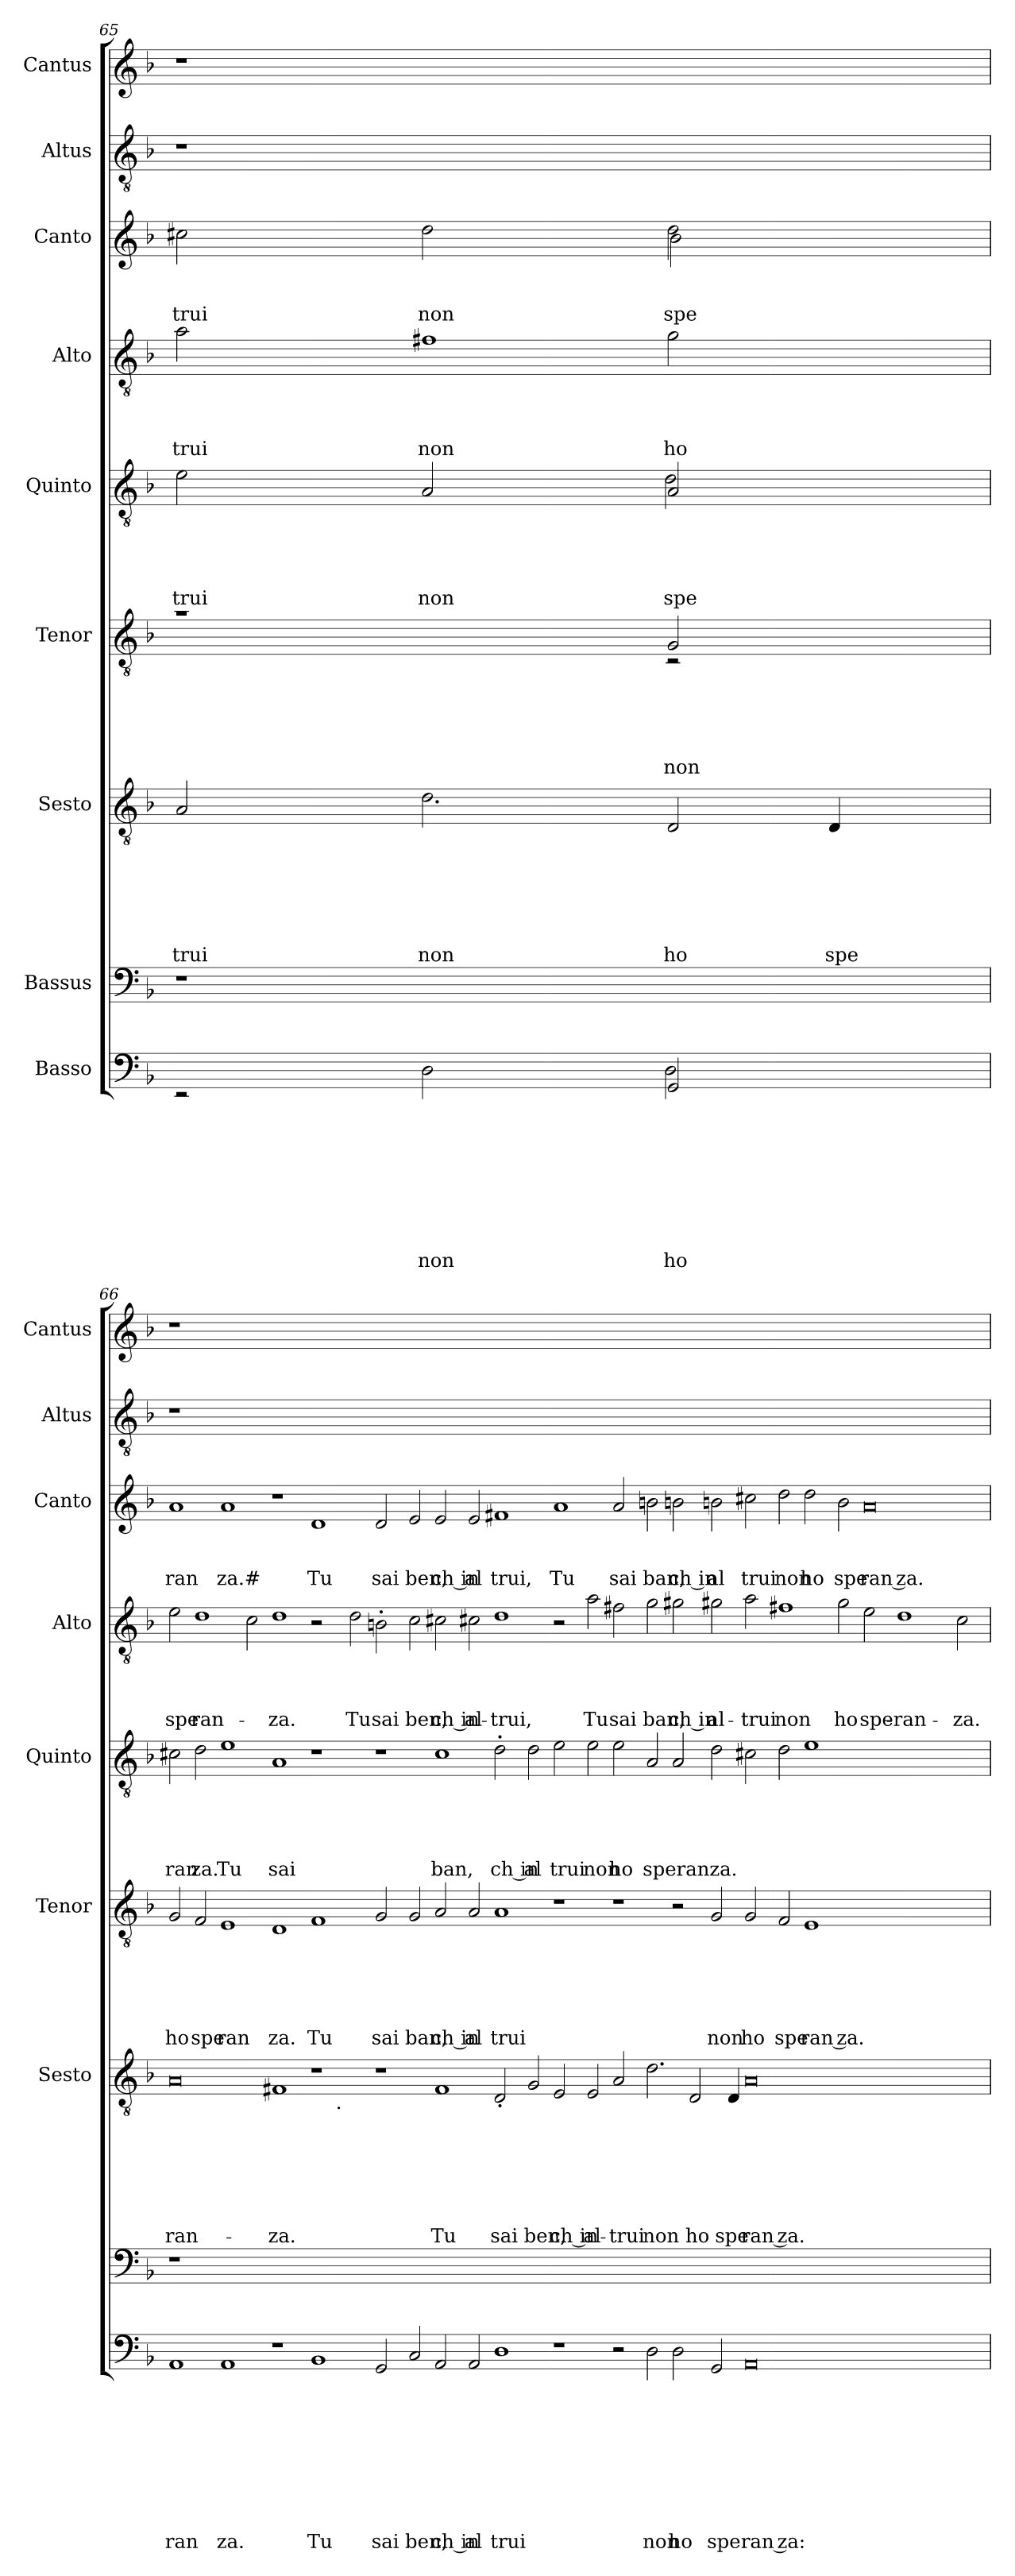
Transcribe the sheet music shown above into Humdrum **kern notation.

**kern	**text	**text	**text	**text	**text	**text	**text	**text	**text	**kern	**kern	**text	**text	**text	**text	**text	**text	**text	**kern	**text	**text	**text	**text	**text	**text	**kern	**text	**text	**text	**text	**text	**kern	**text	**text	**text	**text	**kern	**text	**text	**text	**kern	**kern
*part9	*part9	*part9	*part9	*part9	*part9	*part9	*part9	*part9	*part9	*part8	*part7	*part7	*part7	*part7	*part7	*part7	*part7	*part7	*part6	*part6	*part6	*part6	*part6	*part6	*part6	*part5	*part5	*part5	*part5	*part5	*part5	*part4	*part4	*part4	*part4	*part4	*part3	*part3	*part3	*part3	*part2	*part1
*staff9	*staff9	*staff9	*staff9	*staff9	*staff9	*staff9	*staff9	*staff9	*staff9	*staff8	*staff7	*staff7	*staff7	*staff7	*staff7	*staff7	*staff7	*staff7	*staff6	*staff6	*staff6	*staff6	*staff6	*staff6	*staff6	*staff5	*staff5	*staff5	*staff5	*staff5	*staff5	*staff4	*staff4	*staff4	*staff4	*staff4	*staff3	*staff3	*staff3	*staff3	*staff2	*staff1
*I"Basso	*	*	*	*	*	*	*	*	*	*I"Bassus	*I"Sesto	*	*	*	*	*	*	*	*I"Tenor	*	*	*	*	*	*	*I"Quinto	*	*	*	*	*	*I"Alto	*	*	*	*	*I"Canto	*	*	*	*I"Altus	*I"Cantus
*	*	*	*	*	*	*	*	*	*	*	*I'Sesto	*	*	*	*	*	*	*	*I'Tenor	*	*	*	*	*	*	*I'Quinto	*	*	*	*	*	*I'Alto	*	*	*	*	*I'Canto	*	*	*	*I'Altus	*I'Cantus
*clefF4	*	*	*	*	*	*	*	*	*	*clefF4	*clefGv2	*	*	*	*	*	*	*	*clefGv2	*	*	*	*	*	*	*clefGv2	*	*	*	*	*	*clefGv2	*	*	*	*	*clefG2	*	*	*	*clefGv2	*clefG2
*k[b-]	*	*	*	*	*	*	*	*	*	*k[b-]	*k[b-]	*	*	*	*	*	*	*	*k[b-]	*	*	*	*	*	*	*k[b-]	*	*	*	*	*	*k[b-]	*	*	*	*	*k[b-]	*	*	*	*k[b-]	*k[b-]
*F:	*	*	*	*	*	*	*	*	*	*F:	*F:	*	*	*	*	*	*	*	*F:	*	*	*	*	*	*	*F:	*	*	*	*	*	*F:	*	*	*	*	*F:	*	*	*	*F:	*F:
=65	=65	=65	=65	=65	=65	=65	=65	=65	=65	=65	=65	=65	=65	=65	=65	=65	=65	=65	=65	=65	=65	=65	=65	=65	=65	=65	=65	=65	=65	=65	=65	=65	=65	=65	=65	=65	=65	=65	=65	=65	=65	=65
*^	*	*	*	*	*	*	*	*	*	*	*	*	*	*	*	*	*	*	*	*	*	*	*	*	*	*	*	*	*	*	*	*	*	*	*	*	*	*	*	*	*	*
!	!	!	!	!	!	!	!	!	!	!	!	!	!	!	!	!	!	!	!LO:LY:b	!	!	!	!	!	!	!	!	!	!	!	!	!LO:LY:b	!	!	!	!	!LO:LY:b	!	!	!	!LO:LY:b	!	!
*	*	*	*	*	*	*	*	*	*	*	*	*^	*	*	*	*	*	*	*	*^	*	*	*	*	*	*	*^	*	*	*	*	*	*^	*	*	*	*	*^	*	*	*	*	*
1ryy	2rEE	.	.	.	.	.	.	.	.	.	1r	2A/	1ryy	.	.	.	.	.	.	trui	1ra	1ryy	.	.	.	.	.	.	2ryy	2e\	.	.	.	.	trui	2a\	1ryy	.	.	.	-trui	2cc#X\	1ryy	.	.	trui	1r	1r
!	!	!	!	!	!	!	!	!	!	!LO:LY:b	!	!	!	!	!	!	!	!	!	!LO:LY:b	!	!	!	!	!	!	!	!	!	!	!	!	!	!	!LO:LY:b	!	!	!	!	!	!LO:LY:b	!	!	!	!	!LO:LY:b	!	!
.	2D\	.	.	.	.	.	.	.	.	-non	.	2.d\	.	.	.	.	.	.	.	non	.	.	.	.	.	.	.	.	2A/	2ryy	.	.	.	.	non	1f#X	.	.	.	.	non	2dd\	.	.	.	non	.	.
!	!	!	!	!	!	!	!	!	!	!LO:LY:b	!	!	!	!	!	!	!	!	!	!	!	!	!	!	!	!	!	!	!	!	!	!	!	!	!	!	!	!	!	!	!	!	!	!	!	!	!	!
!	!	!	!	!	!	!	!	!	!	!LO:LY:b	!	!	!	!	!	!	!	!	!	!LO:LY:b	!	!	!	!	!	!	!	!LO:LY:b	!	!	!	!	!	!	!LO:LY:b	!	!	!	!	!	!	!	!	!	!	!	!	!
!	!	!	!	!	!	!	!	!	!	!	!	!	!	!	!	!	!	!	!	!	!	!	!	!	!	!	!	!	!	!	!	!	!	!	!LO:LY:b	!	!	!	!	!	!LO:LY:b	!	!	!	!	!LO:LY:b	!	!
!	!	!	!	!	!	!	!	!	!	!	!	!	!	!	!	!	!	!	!	!	!	!	!	!	!	!	!	!	!	!	!	!	!	!	!	!	!	!	!	!	!	!	!	!	!	!LO:LY:b	!	!
2GG/	2D\	.	.	.	.	.	.	.	.	ho	2ryy	.	2D/	.	.	.	.	.	.	ho	2G/	2rC	.	.	.	.	.	non	2A/	2d\	.	.	.	.	spe	.	2g\	.	.	.	ho	2dd\	2b-\	.	.	spe	2ryy	2ryy
!	!	!	!	!	!	!	!	!	!	!	!	!	!	!	!	!	!	!	!	!LO:LY:b	!	!	!	!	!	!	!	!	!	!	!	!	!	!	!	!	!	!	!	!	!	!	!	!	!	!	!	!
.	.	.	.	.	.	.	.	.	.	.	.	4D/	.	.	.	.	.	.	.	spe	.	.	.	.	.	.	.	.	.	.	.	.	.	.	.	.	.	.	.	.	.	.	.	.	.	.	.	.
*	*	*	*	*	*	*	*	*	*	*	*	*	*	*	*	*	*	*	*	*	*v	*v	*	*	*	*	*	*	*	*	*	*	*	*	*	*v	*v	*	*	*	*	*v	*v	*	*	*	*	*
*v	*v	*	*	*	*	*	*	*	*	*	*	*	*	*	*	*	*	*	*	*	*	*	*	*	*	*	*	*v	*v	*	*	*	*	*	*	*	*	*	*	*	*	*	*	*	*
!!LO:LB:g=z
=66	=66	=66	=66	=66	=66	=66	=66	=66	=66	=66	=66	=66	=66	=66	=66	=66	=66	=66	=66	=66	=66	=66	=66	=66	=66	=66	=66	=66	=66	=66	=66	=66	=66	=66	=66	=66	=66	=66	=66	=66	=66	=66	=66
!	!	!	!	!	!	!	!	!	!LO:LY:b	!	!	!	!	!	!	!	!	!	!LO:LY:b	!	!	!	!	!	!	!LO:LY:b	!	!	!	!	!	!LO:LY:b	!	!	!	!	!LO:LY:b	!	!	!	!LO:LY:b	!	!
1AA	.	.	.	.	.	.	.	.	ran	1r	0A	1ryy	.	.	.	.	.	.	ran-	2G/	.	.	.	.	.	ho	2c#X\	.	.	.	.	ran	2e\	.	.	.	spe-	1a	.	.	ran	1r	1r
!	!	!	!	!	!	!	!	!	!	!	!	!	!	!	!	!	!	!	!	!	!	!	!	!	!	!LO:LY:b	!	!	!	!	!	!LO:LY:b	!	!	!	!	!LO:LY:b	!	!	!	!	!	!
.	.	.	.	.	.	.	.	.	.	.	.	.	.	.	.	.	.	.	.	2F/	.	.	.	.	.	spe	2d\	.	.	.	.	za.	1d	.	.	.	-ran-	.	.	.	.	.	.
!	!	!	!	!	!	!	!	!	!LO:LY:b	!	!	!	!	!	!	!	!	!	!	!	!	!	!	!	!	!LO:LY:b	!	!	!	!	!	!LO:LY:b	!	!	!	!	!	!	!	!	!LO:LY:b	!	!
1AA	.	.	.	.	.	.	.	.	za.	000ryy	.	1ryy	.	.	.	.	.	.	.	1E	.	.	.	.	.	ran	1e	.	.	.	.	Tu	.	.	.	.	.	1a	.	.	za.#	000ryy	000ryy
.	.	.	.	.	.	.	.	.	.	.	.	.	.	.	.	.	.	.	.	.	.	.	.	.	.	.	.	.	.	.	.	.	2c\	.	.	.	.	.	.	.	.	.	.
!	!	!	!	!	!	!	!	!	!	!	!	!	!	!	!	!	!	!	!LO:LY:b	!	!	!	!	!	!	!LO:LY:b	!	!	!	!	!	!LO:LY:b	!	!	!	!	!LO:LY:b	!	!	!	!	!	!
1r	.	.	.	.	.	.	.	.	.	.	1F#X	1ryy	.	.	.	.	.	.	-za.	1D	.	.	.	.	.	za.	1A	.	.	.	.	sai	1d	.	.	.	-za.	1r	.	.	.	.	.
!	!	!	!	!	!	!	!	!	!LO:LY:b	!	!	!	!	!	!	!	!	!	!	!	!	!	!	!	!	!LO:LY:b	!	!	!	!	!	!	!	!	!	!	!	!	!	!	!LO:LY:b	!	!
1BB-	.	.	.	.	.	.	.	.	Tu	.	1r	4ryy	.	.	.	.	.	.	.	1F	.	.	.	.	.	Tu	1r	.	.	.	.	.	2r	.	.	.	.	1d	.	.	Tu	.	.
.	.	.	.	.	.	.	.	.	.	.	.	16ryy	.	.	.	.	.	.	.	.	.	.	.	.	.	.	.	.	.	.	.	.	.	.	.	.	.	.	.	.	.	.	.
!	!	!	!	!	!	!	!	!	!	!	!	!LO:TX:b:t=.	!	!	!	!	!	!	!	!	!	!	!	!	!	!	!	!	!	!	!	!	!	!	!	!	!	!	!	!	!	!	!
.	.	.	.	.	.	.	.	.	.	.	.	1ryy	.	.	.	.	.	.	.	.	.	.	.	.	.	.	.	.	.	.	.	.	.	.	.	.	.	.	.	.	.	.	.
!	!	!	!	!	!	!	!	!	!	!	!	!	!	!	!	!	!	!	!	!	!	!	!	!	!	!	!	!	!	!	!	!	!	!	!	!	!LO:LY:b	!	!	!	!	!	!
.	.	.	.	.	.	.	.	.	.	.	.	.	.	.	.	.	.	.	.	.	.	.	.	.	.	.	.	.	.	.	.	.	2d\	.	.	.	Tu	.	.	.	.	.	.
!	!	!	!	!	!	!	!	!	!LO:LY:b	!	!	!	!	!	!	!	!	!	!	!	!	!	!	!	!	!LO:LY:b	!	!	!	!	!	!	!	!	!	!	!LO:LY:b	!	!	!	!LO:LY:b	!	!
2GG/	.	.	.	.	.	.	.	.	sai	.	1r	.	.	.	.	.	.	.	.	2G/	.	.	.	.	.	sai	1r	.	.	.	.	.	2Bn'>\	.	.	.	sai	2d/	.	.	sai	.	.
.	.	.	.	.	.	.	.	.	.	.	.	1ryy	.	.	.	.	.	.	.	.	.	.	.	.	.	.	.	.	.	.	.	.	.	.	.	.	.	.	.	.	.	.	.
!	!	!	!	!	!	!	!	!	!LO:LY:b	!	!	!	!	!	!	!	!	!	!	!	!	!	!	!	!	!LO:LY:b	!	!	!	!	!	!	!	!	!	!	!LO:LY:b	!	!	!	!LO:LY:b	!	!
2C/	.	.	.	.	.	.	.	.	ben,	.	.	.	.	.	.	.	.	.	.	2G/	.	.	.	.	.	ban,	.	.	.	.	.	.	2c\	.	.	.	ben,	2e/	.	.	ben,	.	.
!	!	!	!	!	!	!	!	!	!LO:LY:b:rj	!	!	!	!	!	!	!	!	!	!LO:LY:b	!	!	!	!	!	!	!LO:LY:b:rj	!	!	!	!	!	!LO:LY:b	!	!	!	!	!LO:LY:b:rj	!	!	!	!LO:LY:b:rj	!	!
2AA/	.	.	.	.	.	.	.	.	ch in	.	1F#	.	.	.	.	.	.	.	Tu	2A/	.	.	.	.	.	ch in	1c#	.	.	.	.	ban,	2c#X\	.	.	.	ch in	2e/	.	.	ch in	.	.
.	.	.	.	.	.	.	.	.	.	.	.	1ryy	.	.	.	.	.	.	.	.	.	.	.	.	.	.	.	.	.	.	.	.	.	.	.	.	.	.	.	.	.	.	.
!	!	!	!	!	!	!	!	!	!LO:LY:b	!	!	!	!	!	!	!	!	!	!	!	!	!	!	!	!	!LO:LY:b	!	!	!	!	!	!	!	!	!	!	!LO:LY:b	!	!	!	!LO:LY:b	!	!
2AA/	.	.	.	.	.	.	.	.	al	.	.	.	.	.	.	.	.	.	.	2A/	.	.	.	.	.	al	.	.	.	.	.	.	2c#X\	.	.	.	al-	2e/	.	.	al	.	.
!	!	!	!	!	!	!	!	!	!LO:LY:b	!	!	!	!	!	!	!	!	!	!LO:LY:b	!	!	!	!	!	!	!LO:LY:b	!	!	!	!	!	!LO:LY:b:rj	!	!	!	!	!LO:LY:b	!	!	!	!LO:LY:b	!	!
1D	.	.	.	.	.	.	.	.	trui	.	2D'</	.	.	.	.	.	.	.	sai	1A	.	.	.	.	.	trui	2d'>\	.	.	.	.	ch in	1d	.	.	.	-trui,	1f#X	.	.	trui,	.	.
.	.	.	.	.	.	.	.	.	.	.	.	1ryy	.	.	.	.	.	.	.	.	.	.	.	.	.	.	.	.	.	.	.	.	.	.	.	.	.	.	.	.	.	.	.
!	!	!	!	!	!	!	!	!	!	!	!	!	!	!	!	!	!	!	!LO:LY:b	!	!	!	!	!	!	!	!	!	!	!	!	!LO:LY:b	!	!	!	!	!	!	!	!	!	!	!
.	.	.	.	.	.	.	.	.	.	.	2G/	.	.	.	.	.	.	.	ben,	.	.	.	.	.	.	.	2d\	.	.	.	.	al	.	.	.	.	.	.	.	.	.	.	.
!	!	!	!	!	!	!	!	!	!	!	!	!	!	!	!	!	!	!	!LO:LY:b:rj	!	!	!	!	!	!	!	!	!	!	!	!	!LO:LY:b	!	!	!	!	!	!	!	!	!LO:LY:b	!	!
1r	.	.	.	.	.	.	.	.	.	.	2E/	.	.	.	.	.	.	.	ch in	1r	.	.	.	.	.	.	2e\	.	.	.	.	trui	2r	.	.	.	.	1a	.	.	Tu	.	.
.	.	.	.	.	.	.	.	.	.	.	.	1ryy	.	.	.	.	.	.	.	.	.	.	.	.	.	.	.	.	.	.	.	.	.	.	.	.	.	.	.	.	.	.	.
!	!	!	!	!	!	!	!	!	!	!	!	!	!	!	!	!	!	!	!LO:LY:b	!	!	!	!	!	!	!	!	!	!	!	!	!LO:LY:b	!	!	!	!	!LO:LY:b	!	!	!	!	!	!
.	.	.	.	.	.	.	.	.	.	.	2E/	.	.	.	.	.	.	.	al-	.	.	.	.	.	.	.	2e\	.	.	.	.	non	2a\	.	.	.	Tu	.	.	.	.	.	.
!	!	!	!	!	!	!	!	!	!	!	!	!	!	!	!	!	!	!	!LO:LY:b	!	!	!	!	!	!	!	!	!	!	!	!	!LO:LY:b	!	!	!	!	!LO:LY:b	!	!	!	!LO:LY:b	!	!
2r	.	.	.	.	.	.	.	.	.	.	2A/	.	.	.	.	.	.	.	-trui	1r	.	.	.	.	.	.	2e\	.	.	.	.	ho	2f#X\	.	.	.	sai	2a/	.	.	sai	.	.
.	.	.	.	.	.	.	.	.	.	.	.	1ryy	.	.	.	.	.	.	.	.	.	.	.	.	.	.	.	.	.	.	.	.	.	.	.	.	.	.	.	.	.	.	.
!	!	!	!	!	!	!	!	!	!LO:LY:b	!	!	!	!	!	!	!	!	!	!LO:LY:b	!	!	!	!	!	!	!	!	!	!	!	!	!LO:LY:b	!	!	!	!	!LO:LY:b	!	!	!	!LO:LY:b	!	!
2D\	.	.	.	.	.	.	.	.	non	.	2.d\	.	.	.	.	.	.	.	non	.	.	.	.	.	.	.	2A/	.	.	.	.	speranza.	2g\	.	.	.	ban,	2bn\	.	.	ban,	.	.
!	!	!	!	!	!	!	!	!	!LO:LY:b	!	!	!	!	!	!	!	!	!	!	!	!	!	!	!	!	!	!	!	!	!	!	!	!	!	!	!	!LO:LY:b:rj	!	!	!	!LO:LY:b:rj	!	!
2D\	.	.	.	.	.	.	.	.	ho	00ryy	.	.	.	.	.	.	.	.	.	2r	.	.	.	.	.	.	2A/	.	.	.	.	.	2g#X\	.	.	.	ch in	2bn\	.	.	ch in	00ryy	00ryy
!	!	!	!	!	!	!	!	!	!	!	!	!	!	!	!	!	!	!	!LO:LY:b	!	!	!	!	!	!	!	!	!	!	!	!	!	!	!	!	!	!	!	!	!	!	!	!
.	.	.	.	.	.	.	.	.	.	.	2D/	.	.	.	.	.	.	.	ho	.	.	.	.	.	.	.	.	.	.	.	.	.	.	.	.	.	.	.	.	.	.	.	.
.	.	.	.	.	.	.	.	.	.	.	.	1ryy	.	.	.	.	.	.	.	.	.	.	.	.	.	.	.	.	.	.	.	.	.	.	.	.	.	.	.	.	.	.	.
!	!	!	!	!	!	!	!	!	!LO:LY:b	!	!	!	!	!	!	!	!	!	!	!	!	!	!	!	!	!LO:LY:b	!	!	!	!	!	!	!	!	!	!	!LO:LY:b	!	!	!	!LO:LY:b	!	!
2GG/	.	.	.	.	.	.	.	.	spe	.	.	.	.	.	.	.	.	.	.	2G/	.	.	.	.	.	non	2d\	.	.	.	.	.	2g#X\	.	.	.	al-	2bn\	.	.	al	.	.
!	!	!	!	!	!	!	!	!	!	!	!	!	!	!	!	!	!	!	!LO:LY:b	!	!	!	!	!	!	!	!	!	!	!	!	!	!	!	!	!	!	!	!	!	!	!	!
.	.	.	.	.	.	.	.	.	.	.	4D/	.	.	.	.	.	.	.	spe-	.	.	.	.	.	.	.	.	.	.	.	.	.	.	.	.	.	.	.	.	.	.	.	.
!	!	!	!	!	!	!	!	!	!LO:LY:b	!	!	!	!	!	!	!	!	!	!LO:LY:b	!	!	!	!	!	!	!LO:LY:b	!	!	!	!	!	!	!	!	!	!	!LO:LY:b	!	!	!	!LO:LY:b	!	!
0AA	.	.	.	.	.	.	.	.	ran za:	.	0A	.	.	.	.	.	.	.	-ran za.-	2G/	.	.	.	.	.	ho	2c#X\	.	.	.	.	.	2a\	.	.	.	-trui	2cc#X\	.	.	trui	.	.
.	.	.	.	.	.	.	.	.	.	.	.	1ryy	.	.	.	.	.	.	.	.	.	.	.	.	.	.	.	.	.	.	.	.	.	.	.	.	.	.	.	.	.	.	.
!	!	!	!	!	!	!	!	!	!	!	!	!	!	!	!	!	!	!	!	!	!	!	!	!	!	!LO:LY:b	!	!	!	!	!	!	!	!	!	!	!LO:LY:b	!	!	!	!LO:LY:b	!	!
.	.	.	.	.	.	.	.	.	.	.	.	.	.	.	.	.	.	.	.	2F/	.	.	.	.	.	spe	2d\	.	.	.	.	.	1f#X	.	.	.	non	2dd\	.	.	non	.	.
!	!	!	!	!	!	!	!	!	!	!	!	!	!	!	!	!	!	!	!	!	!	!	!	!	!	!LO:LY:b	!	!	!	!	!	!	!	!	!	!	!	!	!	!	!LO:LY:b	!	!
.	.	.	.	.	.	.	.	.	.	.	.	.	.	.	.	.	.	.	.	1E	.	.	.	.	.	ran za.	1e	.	.	.	.	.	.	.	.	.	.	2dd\	.	.	ho	.	.
.	.	.	.	.	.	.	.	.	.	.	.	1ryy	.	.	.	.	.	.	.	.	.	.	.	.	.	.	.	.	.	.	.	.	.	.	.	.	.	.	.	.	.	.	.
!	!	!	!	!	!	!	!	!	!	!	!	!	!	!	!	!	!	!	!	!	!	!	!	!	!	!	!	!	!	!	!	!	!	!	!	!	!LO:LY:b	!	!	!	!LO:LY:b	!	!
.	.	.	.	.	.	.	.	.	.	.	.	.	.	.	.	.	.	.	.	.	.	.	.	.	.	.	.	.	.	.	.	.	2g#\	.	.	.	ho	2b\	.	.	spe	.	.
!	!	!	!	!	!	!	!	!	!	!	!	!	!	!	!	!	!	!	!	!	!	!	!	!	!	!	!	!	!	!	!	!	!	!	!	!	!LO:LY:b	!	!	!	!LO:LY:b	!	!
0ryy	.	.	.	.	.	.	.	.	.	.	0ryy	.	.	.	.	.	.	.	.	0ryy	.	.	.	.	.	.	0ryy	.	.	.	.	.	2e\	.	.	.	spe-	0a	.	.	ran za.	.	.
.	.	.	.	.	.	.	.	.	.	.	.	1ryy	.	.	.	.	.	.	.	.	.	.	.	.	.	.	.	.	.	.	.	.	.	.	.	.	.	.	.	.	.	.	.
!	!	!	!	!	!	!	!	!	!	!	!	!	!	!	!	!	!	!	!	!	!	!	!	!	!	!	!	!	!	!	!	!	!	!	!	!	!LO:LY:b	!	!	!	!	!	!
.	.	.	.	.	.	.	.	.	.	.	.	.	.	.	.	.	.	.	.	.	.	.	.	.	.	.	.	.	.	.	.	.	1d	.	.	.	-ran-	.	.	.	.	.	.
.	.	.	.	.	.	.	.	.	.	1ryy	.	.	.	.	.	.	.	.	.	.	.	.	.	.	.	.	.	.	.	.	.	.	.	.	.	.	.	.	.	.	.	1ryy	1ryy
.	.	.	.	.	.	.	.	.	.	.	.	2ryy	.	.	.	.	.	.	.	.	.	.	.	.	.	.	.	.	.	.	.	.	.	.	.	.	.	.	.	.	.	.	.
!	!	!	!	!	!	!	!	!	!	!	!	!	!	!	!	!	!	!	!	!	!	!	!	!	!	!	!	!	!	!	!	!	!	!	!	!	!LO:LY:b	!	!	!	!	!	!
.	.	.	.	.	.	.	.	.	.	.	.	.	.	.	.	.	.	.	.	.	.	.	.	.	.	.	.	.	.	.	.	.	2c#\	.	.	.	-za.	.	.	.	.	.	.
.	.	.	.	.	.	.	.	.	.	.	.	8.ryy	.	.	.	.	.	.	.	.	.	.	.	.	.	.	.	.	.	.	.	.	.	.	.	.	.	.	.	.	.	.	.
*	*	*	*	*	*	*	*	*	*	*	*v	*v	*	*	*	*	*	*	*	*	*	*	*	*	*	*	*	*	*	*	*	*	*	*	*	*	*	*	*	*	*	*	*
=	=	=	=	=	=	=	=	=	=	=	=	=	=	=	=	=	=	=	=	=	=	=	=	=	=	=	=	=	=	=	=	=	=	=	=	=	=	=	=	=	=	=
*-	*-	*-	*-	*-	*-	*-	*-	*-	*-	*-	*-	*-	*-	*-	*-	*-	*-	*-	*-	*-	*-	*-	*-	*-	*-	*-	*-	*-	*-	*-	*-	*-	*-	*-	*-	*-	*-	*-	*-	*-	*-	*-
